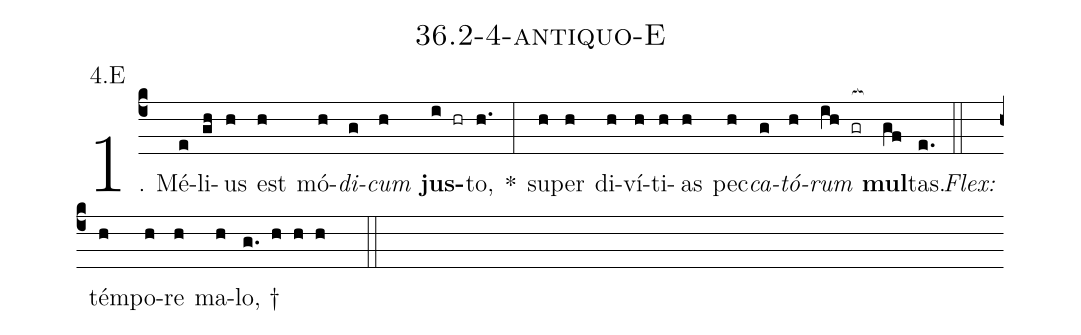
name: 36.2-4-antiquo-E;
annotation: 4.E;
%%
(c4)1. Mé(e)li(gh)us(h) est(h) mó(h)<i>di</i>(g)<i>cum</i>(h) <b>jus</b>(i hr)to,(h.) *(:) su(h)per(h) di(h)ví(h)ti(h)as(h) pec(h)<i>ca</i>(g)<i>tó</i>(h)<i>rum</i>(ih gr[ocb:1{]) <b>mul</b>(gf[ocb:0}])tas.(e.) (::)
<i>Flex:</i>()  tém(h)po(h)re(h) ma(h)lo, †(g. h h h  ::)

%E(h) u(g) o(h) u(ih) a(gf) e.(e.) (::)
